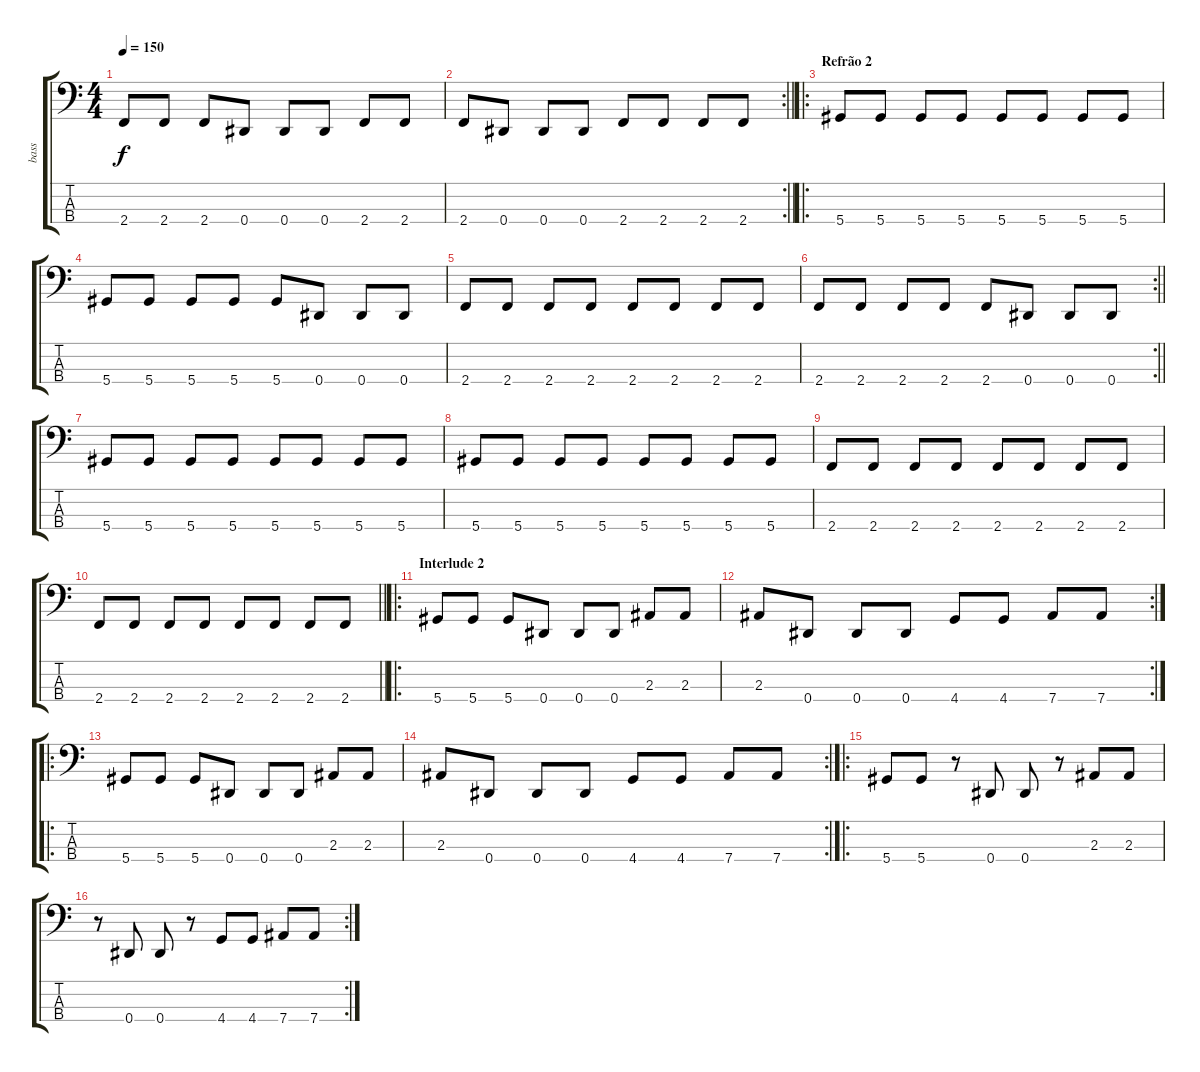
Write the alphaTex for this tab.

\track ("bass" "bass") {instrument electricbassfinger}
\staff {score tabs}
\tuning (Gb2 Db2 Ab1 Eb1) {hide}
\ts (4 4)
\tempo 150
\clef f4
\ks c
2.4.8{dy f} 2.4.8 2.4.8 0.4.8 0.4.8 0.4.8 2.4.8 2.4.8 |
\rc 2
\barLineRight lightlight
2.4.8 0.4.8 0.4.8 0.4.8 2.4.8 2.4.8 2.4.8 2.4.8 |
\ro
\section ("" "Refrão 2")
5.4.8 5.4.8 5.4.8 5.4.8 5.4.8 5.4.8 5.4.8 5.4.8 |
5.4.8 5.4.8 5.4.8 5.4.8 5.4.8 0.4.8 0.4.8 0.4.8 |
2.4.8 2.4.8 2.4.8 2.4.8 2.4.8 2.4.8 2.4.8 2.4.8 |
\rc 2
\barLineRight lightlight
2.4.8 2.4.8 2.4.8 2.4.8 2.4.8 0.4.8 0.4.8 0.4.8 |
5.4.8 5.4.8 5.4.8 5.4.8 5.4.8 5.4.8 5.4.8 5.4.8 |
5.4.8 5.4.8 5.4.8 5.4.8 5.4.8 5.4.8 5.4.8 5.4.8 |
2.4.8 2.4.8 2.4.8 2.4.8 2.4.8 2.4.8 2.4.8 2.4.8 |
\barLineRight lightlight
2.4.8 2.4.8 2.4.8 2.4.8 2.4.8 2.4.8 2.4.8 2.4.8 |
\ro
\section ("" "Interlude 2")
5.4.8 5.4.8 5.4.8 0.4.8 0.4.8 0.4.8 2.3.8 2.3.8 |
\rc 2
2.3.8 0.4.8 0.4.8 0.4.8 4.4.8 4.4.8 7.4.8 7.4.8 |
\ro
5.4.8 5.4.8 5.4.8 0.4.8 0.4.8 0.4.8 2.3.8 2.3.8 |
\rc 2
2.3.8 0.4.8 0.4.8 0.4.8 4.4.8 4.4.8 7.4.8 7.4.8 |
\ro
5.4.8 5.4.8 r.8 0.4.8 0.4.8 r.8 2.3.8 2.3.8 |
\rc 2
r.8 0.4.8 0.4.8 r.8 4.4.8 4.4.8 7.4.8 7.4.8
